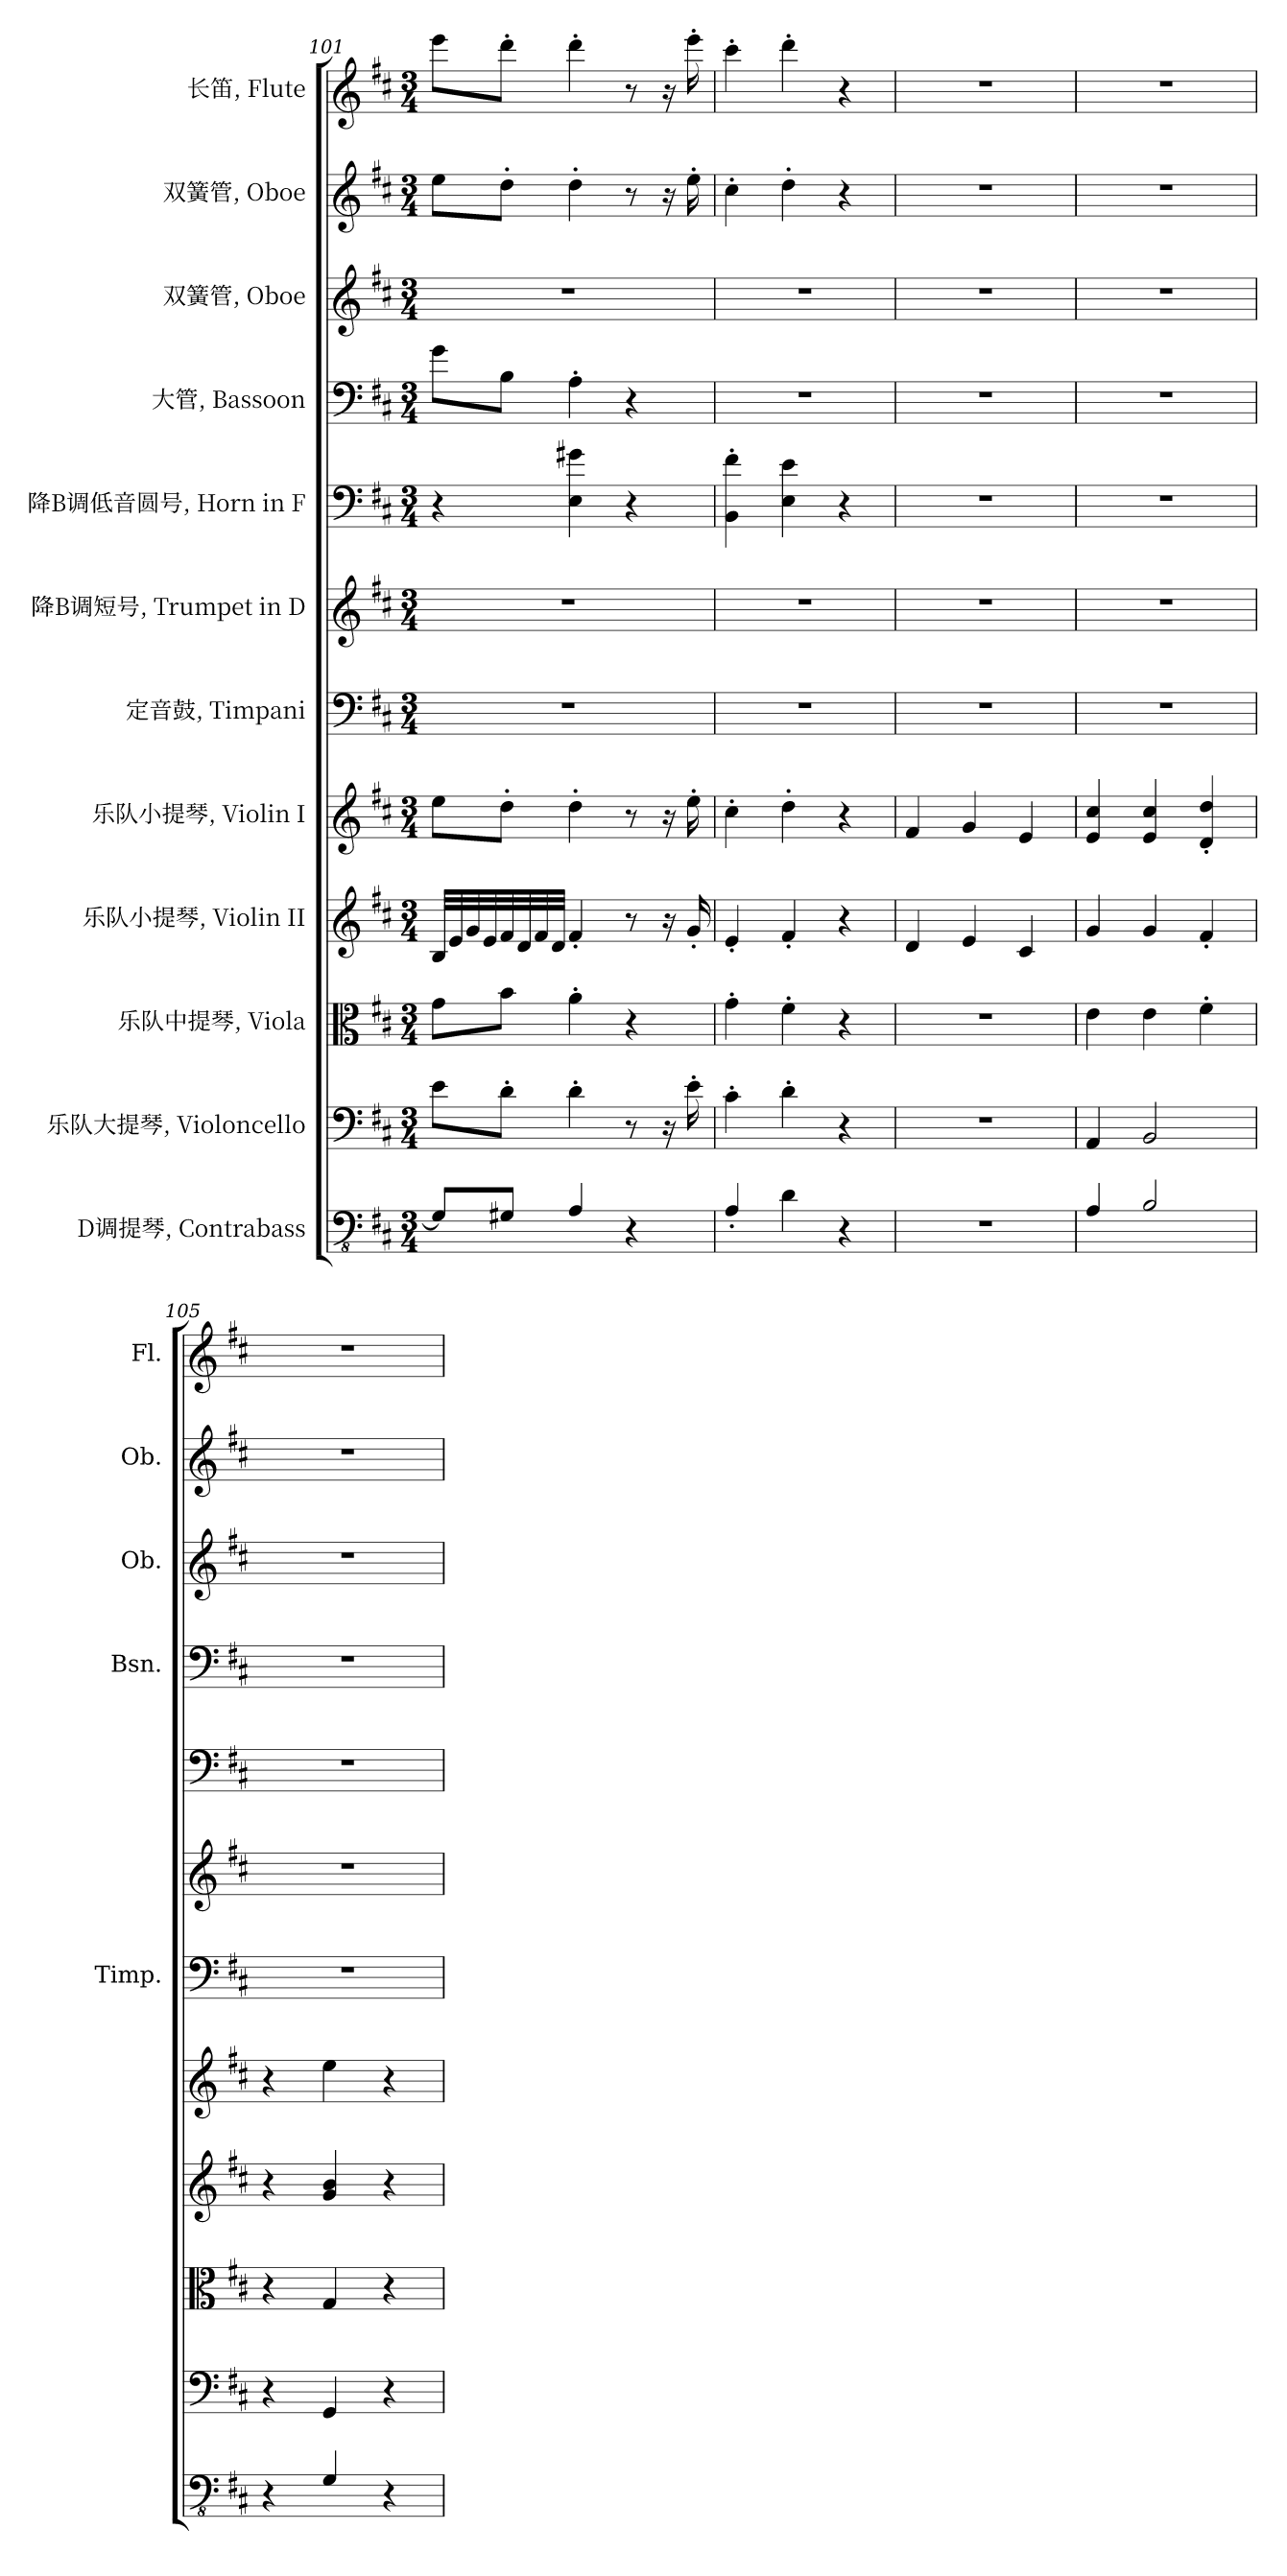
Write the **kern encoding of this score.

**kern	**kern	**kern	**kern	**kern	**kern	**kern	**kern	**kern	**kern	**kern	**kern
*part12	*part11	*part10	*part9	*part8	*part7	*part6	*part5	*part4	*part3	*part2	*part1
*staff12	*staff11	*staff10	*staff9	*staff8	*staff7	*staff6	*staff5	*staff4	*staff3	*staff2	*staff1
*I"D调提琴, Contrabass	*I"乐队大提琴, Violoncello	*I"乐队中提琴, Viola	*I"乐队小提琴, Violin II	*I"乐队小提琴, Violin I	*I"定音鼓, Timpani	*I"降B调短号, Trumpet in D	*I"降B调低音圆号, Horn in F	*I"大管, Bassoon	*I"双簧管, Oboe	*I"双簧管, Oboe	*I"长笛, Flute
*	*	*	*	*	*I'Timp.	*	*	*I'Bsn.	*I'Ob.	*I'Ob.	*I'Fl.
*clefFv4	*clefF4	*clefC3	*clefG2	*clefG2	*clefF4	*clefG2	*clefF4	*clefF4	*clefG2	*clefG2	*clefG2
*ITrd7c12	*	*	*	*	*	*ITrd1c2	*ITrd1c2	*	*	*	*
*k[f#c#]	*k[f#c#]	*k[f#c#]	*k[f#c#]	*k[f#c#]	*k[f#c#]	*k[]	*k[]	*k[f#c#]	*k[f#c#]	*k[f#c#]	*k[f#c#]
*M3/4	*M3/4	*M3/4	*M3/4	*M3/4	*M3/4	*M3/4	*M3/4	*M3/4	*M3/4	*M3/4	*M3/4
=101	=101	=101	=101	=101	=101	=101	=101	=101	=101	=101	=101
8GGG/L]	8e\L	8g\L	32B/LLL	8ee\L	2.r	2.r	4r	8g\L	2.r	8ee\L	8eee\L
.	.	.	32e/	.	.	.	.	.	.	.	.
.	.	.	32g/	.	.	.	.	.	.	.	.
.	.	.	32e/	.	.	.	.	.	.	.	.
8GGG#X/J	8d'\J	8b\J	32f#/	8dd'\J	.	.	.	8B\J	.	8dd'\J	8ddd'\J
.	.	.	32d/	.	.	.	.	.	.	.	.
.	.	.	32f#/	.	.	.	.	.	.	.	.
.	.	.	32d/JJJ	.	.	.	.	.	.	.	.
4AAA/	4d'\	4a'\	4f#'/	4dd'\	.	.	4D\ 4f#X\	4A'\	.	4dd'\	4ddd'\
4r	8r	4r	8r	8r	.	.	4r	4r	.	8r	8r
.	16r	.	16r	16r	.	.	.	.	.	16r	16r
.	16e'\	.	16g'/	16ee'\	.	.	.	.	.	16ee'\	16eee'\
=102	=102	=102	=102	=102	=102	=102	=102	=102	=102	=102	=102
4AAA'/	4c#'\	4g'\	4e'/	4cc#'\	2.r	2.r	4AA\' 4e\'	2.r	2.r	4cc#'\	4ccc#'\
4DD\	4d'\	4f#'\	4f#'/	4dd'\	.	.	4D\ 4d\	.	.	4dd'\	4ddd'\
4r	4r	4r	4r	4r	.	.	4r	.	.	4r	4r
!!LO:PB:g=z
=103	=103	=103	=103	=103	=103	=103	=103	=103	=103	=103	=103
2.r	2.r	2.r	4d/	4f#/	2.r	2.r	2.r	2.r	2.r	2.r	2.r
.	.	.	4e/	4g/	.	.	.	.	.	.	.
.	.	.	4c#/	4e/	.	.	.	.	.	.	.
=104	=104	=104	=104	=104	=104	=104	=104	=104	=104	=104	=104
4AAA/	4AA/	4e\	4g/	4e/ 4cc#/	2.r	2.r	2.r	2.r	2.r	2.r	2.r
2BBB/	2BB/	4e\	4g/	4e/ 4cc#/	.	.	.	.	.	.	.
.	.	4f#'\	4f#'/	4d/' 4dd/'	.	.	.	.	.	.	.
=105	=105	=105	=105	=105	=105	=105	=105	=105	=105	=105	=105
4r	4r	4r	4r	4r	2.r	2.r	2.r	2.r	2.r	2.r	2.r
4GGG/	4GG/	4G/	4g/ 4b/	4ee\	.	.	.	.	.	.	.
4r	4r	4r	4r	4r	.	.	.	.	.	.	.
=	=	=	=	=	=	=	=	=	=	=	=
*-	*-	*-	*-	*-	*-	*-	*-	*-	*-	*-	*-
